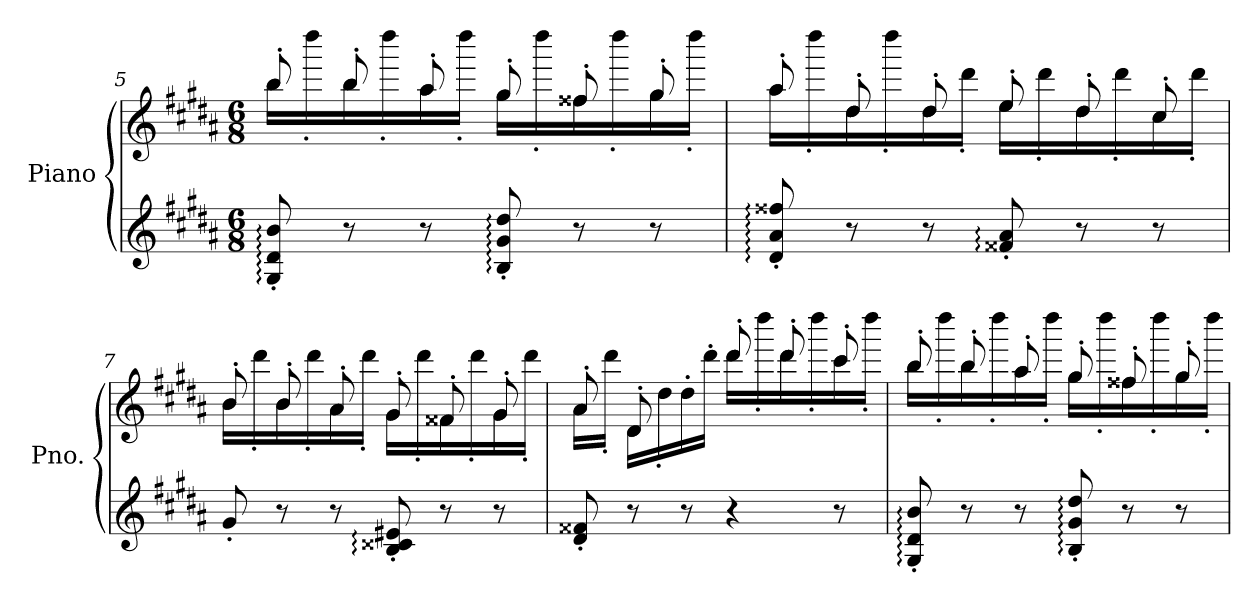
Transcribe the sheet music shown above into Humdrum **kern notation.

**kern	**kern
*part1	*part1
*staff2	*staff1
*I"Piano	*
*I'Pno.	*
*clefG2	*clefG2
*k[f#c#g#d#a#]	*k[f#c#g#d#a#]
*M6/8	*M6/8
=5	=5
*	*^
8G#/:' 8d#/:' 8b/:'	8bb'>/	16bb\LL
.	.	16dddd#'>\
8r	8bb'>/	16bb\
.	.	16dddd#'>\
8r	8aa#'>/	16aa#\
.	.	16dddd#'>\JJ
8B/:' 8g#/:' 8dd#/:'	8gg#'>/	16gg#\LL
.	.	16dddd#'>\
8r	8ff##X'>/	16ff##\
.	.	16dddd#'>\
8r	8gg#'>/	16gg#\
.	.	16dddd#'>\JJ
!!LO:LB:g=z	!!
=6	=6	=6
8d#/:' 8a#/:' 8ff##X/:'	8aa#'>/	16aa#\LL
.	.	16dddd#'>\
8r	8dd#'>/	16dd#\
.	.	16dddd#'>\
8r	8dd#'>/	16dd#\
.	.	16ddd#'>\JJ
8f##X/:' 8a#/:'	8ee'>/	16ee\LL
.	.	16ddd#'>\
8r	8dd#'>/	16dd#\
.	.	16ddd#'>\
8r	8cc#'>/	16cc#\
.	.	16ddd#'>\JJ
=7	=7	=7
8g#'/	8b'>/	16b\LL
.	.	16ddd#'>\
8r	8b'>/	16b\
.	.	16ddd#'>\
8r	8a#'>/	16a#\
.	.	16ddd#'>\JJ
8B/:' 8c##X/:' 8e#X/:'	8g#'>/	16g#\LL
.	.	16ddd#'>\
8r	8f##X'>/	16f##\
.	.	16ddd#'>\
8r	8g#'>/	16g#\
.	.	16ddd#'>\JJ
=8	=8	=8
8d#/' 8f##X/'	8a#'>/	16a#\LL
.	.	16ddd#'>\JJ
8r	8d#'>/	16d#\LL
.	.	16dd#'>\
8r	8ryy	16dd#'>\
.	.	16ddd#'>\JJ
4r	8ddd#'>/	16ddd#\LL
.	.	16dddd#'>\
.	8ddd#'>/	16ddd#\
.	.	16dddd#'>\
8r	8ccc#'>/	16ccc#\
.	.	16dddd#'>\JJ
!!LO:LB:g=z	!!
=9	=9	=9
8G#/:' 8d#/:' 8b/:'	8bb'/	16bb\LL
.	.	16dddd#'>\
8r	8bb'/	16bb\
.	.	16dddd#'>\
8r	8aa#'/	16aa#\
.	.	16dddd#'>\JJ
8B/:' 8g#/:' 8dd#/:'	8gg#'/	16gg#\LL
.	.	16dddd#'>\
8r	8ff##X'/	16ff##\
.	.	16dddd#'>\
8r	8gg#'/	16gg#\
.	.	16dddd#'>\JJ
*	*v	*v
=	=
*-	*-
